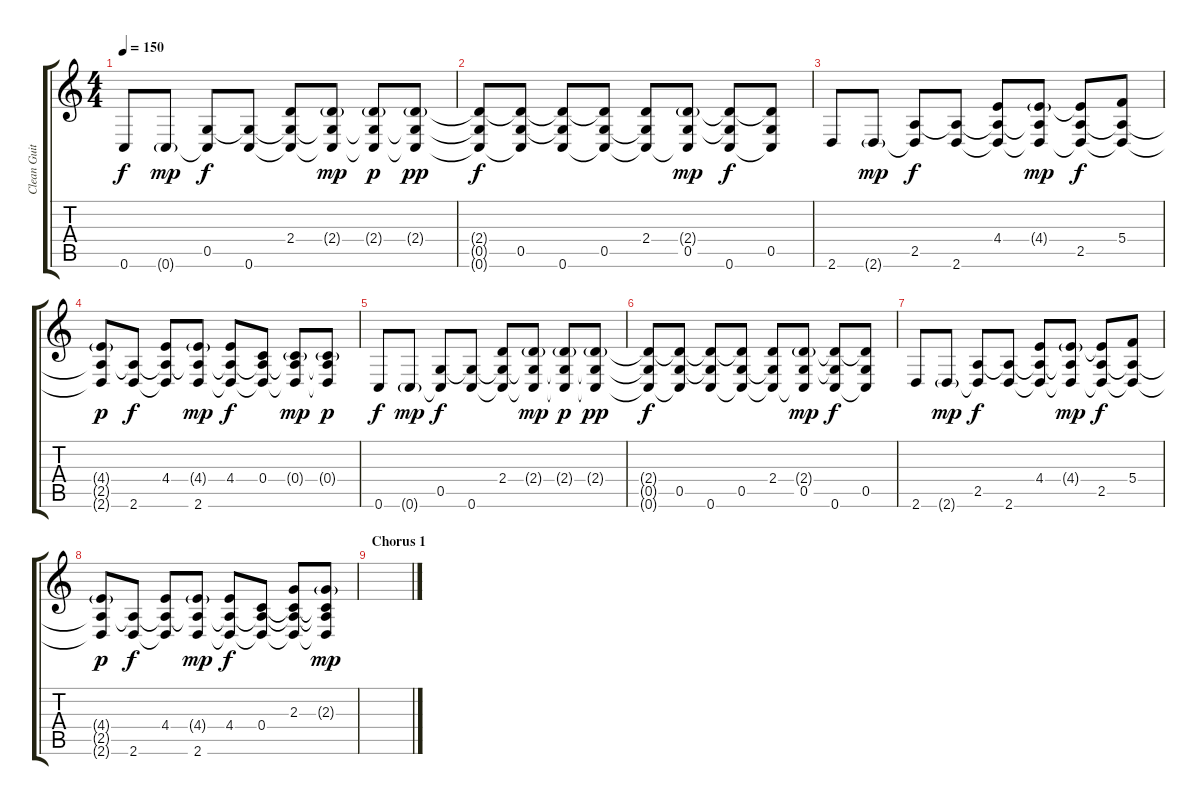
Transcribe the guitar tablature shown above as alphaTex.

\track ("Clean Guitar 1" "Clean Guit") {instrument electricguitarclean}
\staff {score tabs}
\tuning (D4 A3 F3 C3 G2 C2) {hide}
\ts (4 4)
\tempo 150
\clef g2
\ks c
0.6.8{dy f} 0.6{g}.8{dy mp} (0.5 0.6{t}).8{dy f} (0.5{t} 0.6).8 (2.4 0.5{t} 0.6{t}).8 (2.4{g} 0.5{t} 0.6{t}).8{dy mp} (2.4{g} 0.5{t} 0.6{t}).8{dy p} (2.4{g} 0.5{t} 0.6{t}).8{dy pp} |
(2.4{t} 0.5{t} 0.6{t}).8{dy f} (2.4{t} 0.5 0.6{t}).8 (2.4{t} 0.5{t} 0.6).8 (2.4{t} 0.5 0.6{t}).8 (2.4 0.5{t} 0.6{t}).8 (2.4{g} 0.5 0.6{t}).8{dy mp} (2.4{t} 0.5{t} 0.6).8{dy f} (2.4{t} 0.5 0.6{t}).8 |
2.6.8 2.6{g}.8{dy mp} (2.5 2.6{t}).8{dy f} (2.5{t} 2.6).8 (4.4 2.5{t} 2.6{t}).8 (4.4{g} 2.5{t} 2.6{t}).8{dy mp} (4.4{t} 2.5 2.6{t}).8{dy f} (5.4 2.5{t} 2.6{t}).8 |
(4.4{g} 2.5{t} 2.6{t}).8{dy p} (2.5{t} 2.6).8{dy f} (4.4 2.5{t} 2.6{t}).8 (4.4{g} 2.5{t} 2.6).8{dy mp} (4.4 2.5{t} 2.6{t}).8{dy f} (0.4 2.5{t} 2.6{t}).8 (0.4{g} 2.5{t} 2.6{t}).8{dy mp} (0.4{g} 2.5{t} 2.6{t}).8{dy p} |
0.6.8{dy f} 0.6{g}.8{dy mp} (0.5 0.6{t}).8{dy f} (0.5{t} 0.6).8 (2.4 0.5{t} 0.6{t}).8 (2.4{g} 0.5{t} 0.6{t}).8{dy mp} (2.4{g} 0.5{t} 0.6{t}).8{dy p} (2.4{g} 0.5{t} 0.6{t}).8{dy pp} |
(2.4{t} 0.5{t} 0.6{t}).8{dy f} (2.4{t} 0.5 0.6{t}).8 (2.4{t} 0.5{t} 0.6).8 (2.4{t} 0.5 0.6{t}).8 (2.4 0.5{t} 0.6{t}).8 (2.4{g} 0.5 0.6{t}).8{dy mp} (2.4{t} 0.5{t} 0.6).8{dy f} (2.4{t} 0.5 0.6{t}).8 |
2.6.8 2.6{g}.8{dy mp} (2.5 2.6{t}).8{dy f} (2.5{t} 2.6).8 (4.4 2.5{t} 2.6{t}).8 (4.4{g} 2.5{t} 2.6{t}).8{dy mp} (4.4{t} 2.5 2.6{t}).8{dy f} (5.4 2.5{t} 2.6{t}).8 |
(4.4{g} 2.5{t} 2.6{t}).8{dy p} (2.5{t} 2.6).8{dy f} (4.4 2.5{t} 2.6{t}).8 (4.4{g} 2.5{t} 2.6).8{dy mp} (4.4 2.5{t} 2.6{t}).8{dy f} (0.4 2.5{t} 2.6{t}).8 (2.3 0.4{t} 2.5{t} 2.6{t}).8 (2.3{g} 0.4{t} 2.5{t} 2.6{t}).8{dy mp} |
\section ("" "Chorus 1")
